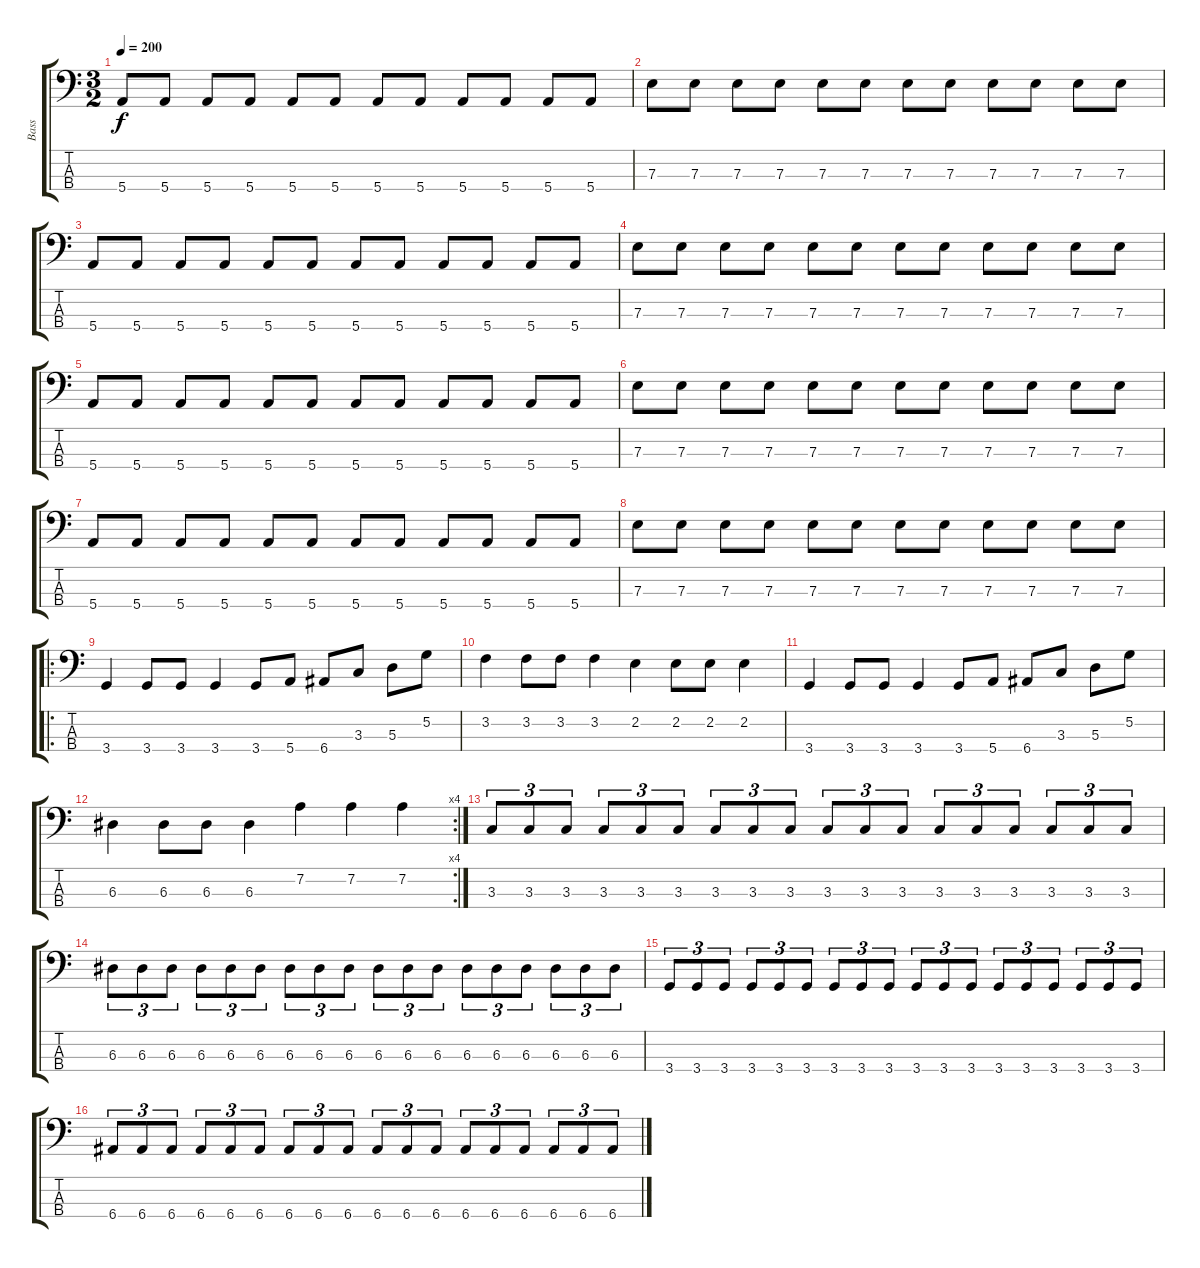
\track ("Bass" "Bass") {instrument electricbasspick}
\staff {score tabs}
\tuning (G2 D2 A1 E1) {hide}
\ts (3 2)
\tempo 200
\clef f4
\ks c
5.4.8{dy f} 5.4.8 5.4.8 5.4.8 5.4.8 5.4.8 5.4.8 5.4.8 5.4.8 5.4.8 5.4.8 5.4.8 |
7.3.8 7.3.8 7.3.8 7.3.8 7.3.8 7.3.8 7.3.8 7.3.8 7.3.8 7.3.8 7.3.8 7.3.8 |
5.4.8 5.4.8 5.4.8 5.4.8 5.4.8 5.4.8 5.4.8 5.4.8 5.4.8 5.4.8 5.4.8 5.4.8 |
7.3.8 7.3.8 7.3.8 7.3.8 7.3.8 7.3.8 7.3.8 7.3.8 7.3.8 7.3.8 7.3.8 7.3.8 |
5.4.8 5.4.8 5.4.8 5.4.8 5.4.8 5.4.8 5.4.8 5.4.8 5.4.8 5.4.8 5.4.8 5.4.8 |
7.3.8 7.3.8 7.3.8 7.3.8 7.3.8 7.3.8 7.3.8 7.3.8 7.3.8 7.3.8 7.3.8 7.3.8 |
5.4.8 5.4.8 5.4.8 5.4.8 5.4.8 5.4.8 5.4.8 5.4.8 5.4.8 5.4.8 5.4.8 5.4.8 |
7.3.8 7.3.8 7.3.8 7.3.8 7.3.8 7.3.8 7.3.8 7.3.8 7.3.8 7.3.8 7.3.8 7.3.8 |
\ro
3.4.4 3.4.8 3.4.8 3.4.4 3.4.8 5.4.8 6.4.8 3.3.8 5.3.8 5.2.8 |
3.2.4 3.2.8 3.2.8 3.2.4 2.2.4 2.2.8 2.2.8 2.2.4 |
3.4.4 3.4.8 3.4.8 3.4.4 3.4.8 5.4.8 6.4.8 3.3.8 5.3.8 5.2.8 |
\rc 4
6.3.4 6.3.8 6.3.8 6.3.4 7.2.4 7.2.4 7.2.4 |
3.3.8{tu (3 2)} 3.3.8{tu (3 2)} 3.3.8{tu (3 2)} 3.3.8{tu (3 2)} 3.3.8{tu (3 2)} 3.3.8{tu (3 2)} 3.3.8{tu (3 2)} 3.3.8{tu (3 2)} 3.3.8{tu (3 2)} 3.3.8{tu (3 2)} 3.3.8{tu (3 2)} 3.3.8{tu (3 2)} 3.3.8{tu (3 2)} 3.3.8{tu (3 2)} 3.3.8{tu (3 2)} 3.3.8{tu (3 2)} 3.3.8{tu (3 2)} 3.3.8{tu (3 2)} |
6.3.8{tu (3 2)} 6.3.8{tu (3 2)} 6.3.8{tu (3 2)} 6.3.8{tu (3 2)} 6.3.8{tu (3 2)} 6.3.8{tu (3 2)} 6.3.8{tu (3 2)} 6.3.8{tu (3 2)} 6.3.8{tu (3 2)} 6.3.8{tu (3 2)} 6.3.8{tu (3 2)} 6.3.8{tu (3 2)} 6.3.8{tu (3 2)} 6.3.8{tu (3 2)} 6.3.8{tu (3 2)} 6.3.8{tu (3 2)} 6.3.8{tu (3 2)} 6.3.8{tu (3 2)} |
3.4.8{tu (3 2)} 3.4.8{tu (3 2)} 3.4.8{tu (3 2)} 3.4.8{tu (3 2)} 3.4.8{tu (3 2)} 3.4.8{tu (3 2)} 3.4.8{tu (3 2)} 3.4.8{tu (3 2)} 3.4.8{tu (3 2)} 3.4.8{tu (3 2)} 3.4.8{tu (3 2)} 3.4.8{tu (3 2)} 3.4.8{tu (3 2)} 3.4.8{tu (3 2)} 3.4.8{tu (3 2)} 3.4.8{tu (3 2)} 3.4.8{tu (3 2)} 3.4.8{tu (3 2)} |
6.4.8{tu (3 2)} 6.4.8{tu (3 2)} 6.4.8{tu (3 2)} 6.4.8{tu (3 2)} 6.4.8{tu (3 2)} 6.4.8{tu (3 2)} 6.4.8{tu (3 2)} 6.4.8{tu (3 2)} 6.4.8{tu (3 2)} 6.4.8{tu (3 2)} 6.4.8{tu (3 2)} 6.4.8{tu (3 2)} 6.4.8{tu (3 2)} 6.4.8{tu (3 2)} 6.4.8{tu (3 2)} 6.4.8{tu (3 2)} 6.4.8{tu (3 2)} 6.4.8{tu (3 2)}
